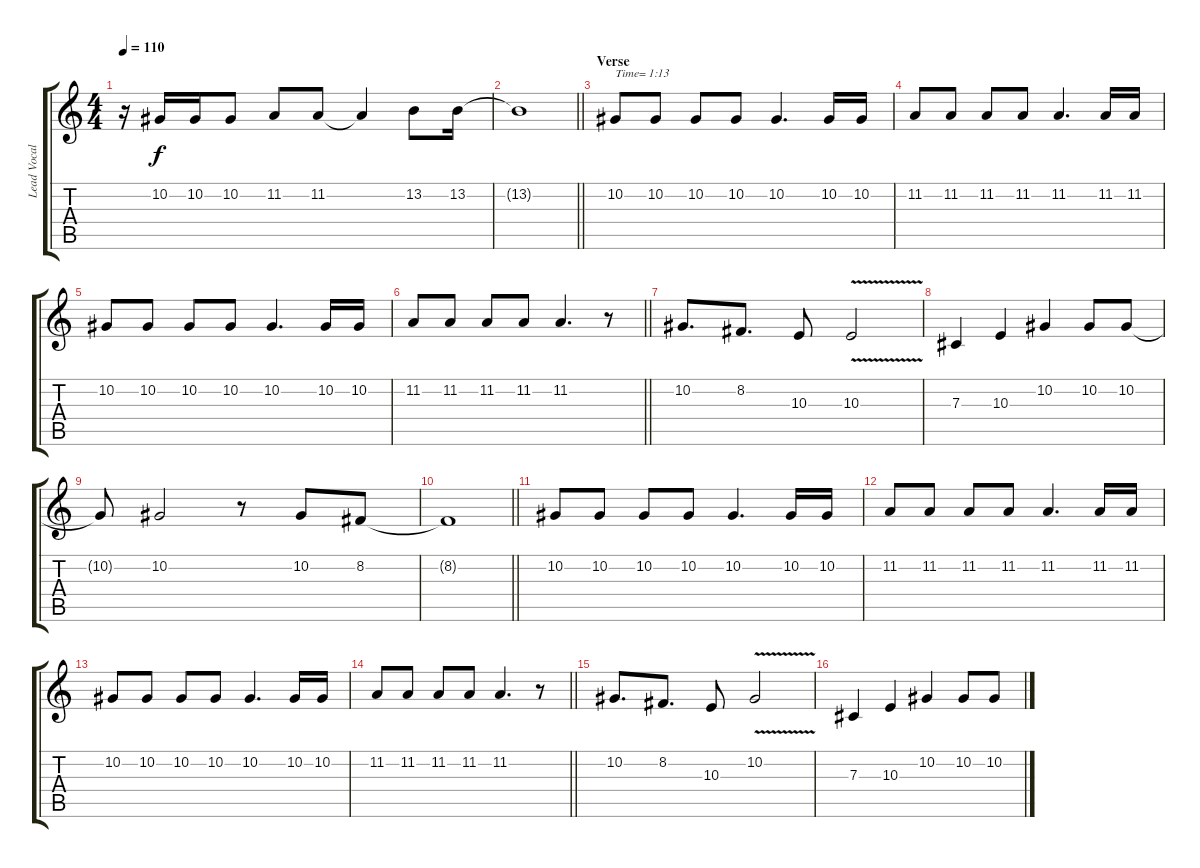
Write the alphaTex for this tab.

\track ("Lead Vocals" "Lead Vocal") {instrument trumpet}
\staff {score tabs}
\tuning (Eb4 Bb3 Gb3 Db3 Ab2 Eb2) {hide}
\ts (4 4)
\tempo 110
\clef g2
\ks c
r.16{dy f} 10.2.16 10.2.16 10.2.8 11.2.8 11.2.8 11.2{t}.4 13.2.8 13.2.16 |
\barLineRight lightlight
13.2{t}.1 |
\section ("" "Verse")
10.2.8{txt "Time= 1:13"} 10.2.8 10.2.8 10.2.8 10.2.4{d} 10.2.16 10.2.16 |
11.2.8 11.2.8 11.2.8 11.2.8 11.2.4{d} 11.2.16 11.2.16 |
10.2.8 10.2.8 10.2.8 10.2.8 10.2.4{d} 10.2.16 10.2.16 |
\barLineRight lightlight
11.2.8 11.2.8 11.2.8 11.2.8 11.2.4{d} r.8 |
10.2.8{d} 8.2.8{d} 10.3.8 10.3{v}.2 |
7.3.4 10.3.4 10.2.4 10.2.8 10.2.8 |
10.2{t}.8 10.2.2 r.8 10.2.8 8.2.8 |
\barLineRight lightlight
8.2{t}.1 |
10.2.8 10.2.8 10.2.8 10.2.8 10.2.4{d} 10.2.16 10.2.16 |
11.2.8 11.2.8 11.2.8 11.2.8 11.2.4{d} 11.2.16 11.2.16 |
10.2.8 10.2.8 10.2.8 10.2.8 10.2.4{d} 10.2.16 10.2.16 |
\barLineRight lightlight
11.2.8 11.2.8 11.2.8 11.2.8 11.2.4{d} r.8 |
10.2.8{d} 8.2.8{d} 10.3.8 10.2{v}.2 |
7.3.4 10.3.4 10.2.4 10.2.8 10.2.8
